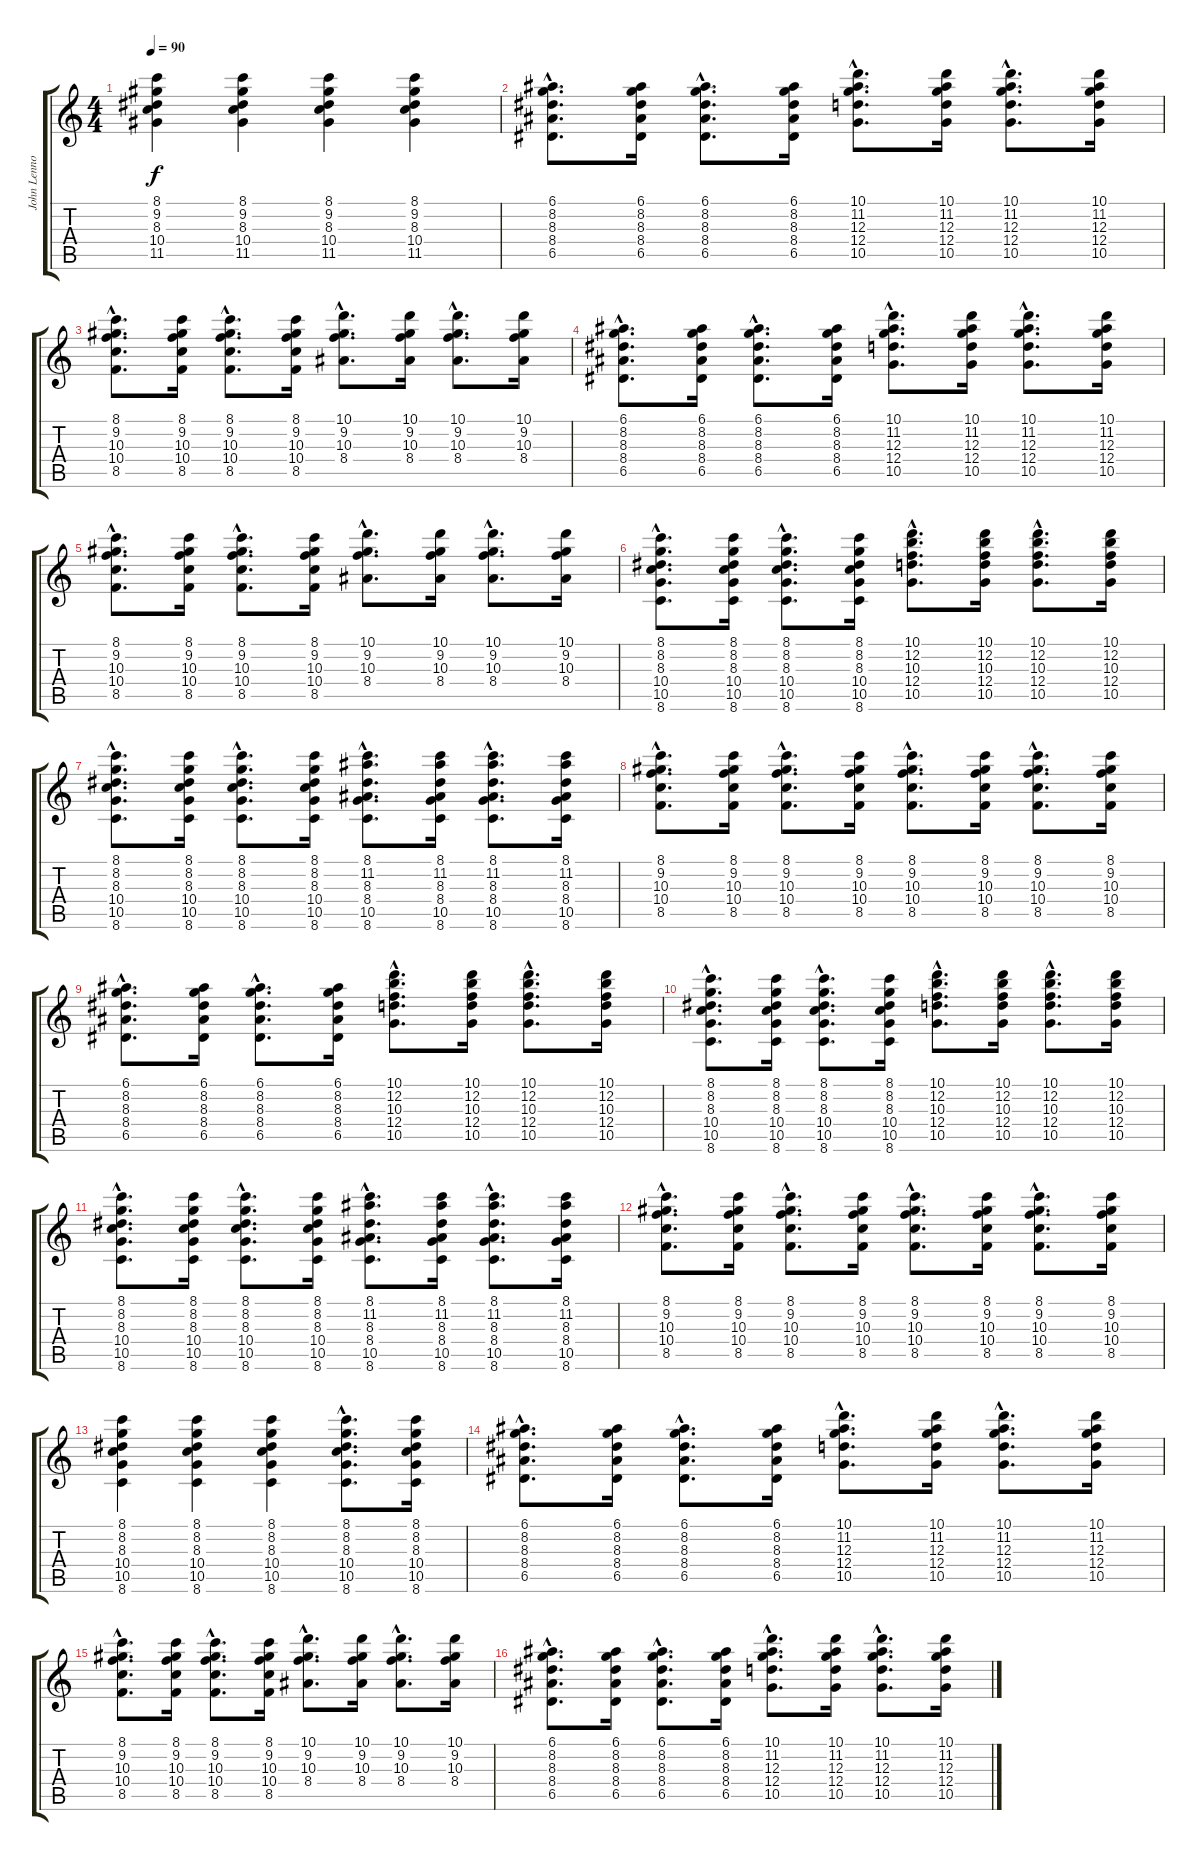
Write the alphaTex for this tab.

\track ("John Lennon" "John Lenno") {instrument acousticguitarsteel}
\staff {score tabs}
\tuning (E4 B3 G3 D3 A2 E2) {hide}
\ts (4 4)
\tempo 90
\clef g2
\ks c
(8.1 9.2 8.3 10.4 11.5).4{dy f} (8.1 9.2 8.3 10.4 11.5).4 (8.1 9.2 8.3 10.4 11.5).4 (8.1 9.2 8.3 10.4 11.5).4 |
(6.1{hac} 8.2{hac} 8.3{hac} 8.4{hac} 6.5{hac}).8{d} (6.1 8.2 8.3 8.4 6.5).16 (6.1{hac} 8.2{hac} 8.3{hac} 8.4{hac} 6.5{hac}).8{d} (6.1 8.2 8.3 8.4 6.5).16 (10.1{hac} 11.2{hac} 12.3{hac} 12.4{hac} 10.5{hac}).8{d} (10.1 11.2 12.3 12.4 10.5).16 (10.1{hac} 11.2{hac} 12.3{hac} 12.4{hac} 10.5{hac}).8{d} (10.1 11.2 12.3 12.4 10.5).16 |
(8.1{hac} 9.2{hac} 10.3{hac} 10.4{hac} 8.5{hac}).8{d} (8.1 9.2 10.3 10.4 8.5).16 (8.1{hac} 9.2{hac} 10.3{hac} 10.4{hac} 8.5{hac}).8{d} (8.1 9.2 10.3 10.4 8.5).16 (10.1{hac} 9.2{hac} 10.3{hac} 8.4{hac}).8{d} (10.1 9.2 10.3 8.4).16 (10.1{hac} 9.2{hac} 10.3{hac} 8.4{hac}).8{d} (10.1 9.2 10.3 8.4).16 |
(6.1{hac} 8.2{hac} 8.3{hac} 8.4{hac} 6.5{hac}).8{d} (6.1 8.2 8.3 8.4 6.5).16 (6.1{hac} 8.2{hac} 8.3{hac} 8.4{hac} 6.5{hac}).8{d} (6.1 8.2 8.3 8.4 6.5).16 (10.1{hac} 11.2{hac} 12.3{hac} 12.4{hac} 10.5{hac}).8{d} (10.1 11.2 12.3 12.4 10.5).16 (10.1{hac} 11.2{hac} 12.3{hac} 12.4{hac} 10.5{hac}).8{d} (10.1 11.2 12.3 12.4 10.5).16 |
(8.1{hac} 9.2{hac} 10.3{hac} 10.4{hac} 8.5{hac}).8{d} (8.1 9.2 10.3 10.4 8.5).16 (8.1{hac} 9.2{hac} 10.3{hac} 10.4{hac} 8.5{hac}).8{d} (8.1 9.2 10.3 10.4 8.5).16 (10.1{hac} 9.2{hac} 10.3{hac} 8.4{hac}).8{d} (10.1 9.2 10.3 8.4).16 (10.1{hac} 9.2{hac} 10.3{hac} 8.4{hac}).8{d} (10.1 9.2 10.3 8.4).16 |
(8.1{hac} 8.2{hac} 8.3{hac} 10.4{hac} 10.5{hac} 8.6{hac}).8{d} (8.1 8.2 8.3 10.4 10.5 8.6).16 (8.1{hac} 8.2{hac} 8.3{hac} 10.4{hac} 10.5{hac} 8.6{hac}).8{d} (8.1 8.2 8.3 10.4 10.5 8.6).16 (10.1{hac} 12.2{hac} 10.3{hac} 12.4{hac} 10.5{hac}).8{d} (10.1 12.2 10.3 12.4 10.5).16 (10.1{hac} 12.2{hac} 10.3{hac} 12.4{hac} 10.5{hac}).8{d} (10.1 12.2 10.3 12.4 10.5).16 |
(8.1{hac} 8.2{hac} 8.3{hac} 10.4{hac} 10.5{hac} 8.6{hac}).8{d} (8.1 8.2 8.3 10.4 10.5 8.6).16 (8.1{hac} 8.2{hac} 8.3{hac} 10.4{hac} 10.5{hac} 8.6{hac}).8{d} (8.1 8.2 8.3 10.4 10.5 8.6).16 (8.1{hac} 11.2{hac} 8.3{hac} 8.4{hac} 10.5{hac} 8.6{hac}).8{d} (8.1 11.2 8.3 8.4 10.5 8.6).16 (8.1{hac} 11.2{hac} 8.3{hac} 8.4{hac} 10.5{hac} 8.6{hac}).8{d} (8.1 11.2 8.3 8.4 10.5 8.6).16 |
(8.1{hac} 9.2{hac} 10.3{hac} 10.4{hac} 8.5{hac}).8{d} (8.1 9.2 10.3 10.4 8.5).16 (8.1{hac} 9.2{hac} 10.3{hac} 10.4{hac} 8.5{hac}).8{d} (8.1 9.2 10.3 10.4 8.5).16 (8.1{hac} 9.2{hac} 10.3{hac} 10.4{hac} 8.5{hac}).8{d} (8.1 9.2 10.3 10.4 8.5).16 (8.1{hac} 9.2{hac} 10.3{hac} 10.4{hac} 8.5{hac}).8{d} (8.1 9.2 10.3 10.4 8.5).16 |
(6.1{hac} 8.2{hac} 8.3{hac} 8.4{hac} 6.5{hac}).8{d} (6.1 8.2 8.3 8.4 6.5).16 (6.1{hac} 8.2{hac} 8.3{hac} 8.4{hac} 6.5{hac}).8{d} (6.1 8.2 8.3 8.4 6.5).16 (10.1{hac} 12.2{hac} 10.3{hac} 12.4{hac} 10.5{hac}).8{d} (10.1 12.2 10.3 12.4 10.5).16 (10.1{hac} 12.2{hac} 10.3{hac} 12.4{hac} 10.5{hac}).8{d} (10.1 12.2 10.3 12.4 10.5).16 |
(8.1{hac} 8.2{hac} 8.3{hac} 10.4{hac} 10.5{hac} 8.6{hac}).8{d} (8.1 8.2 8.3 10.4 10.5 8.6).16 (8.1{hac} 8.2{hac} 8.3{hac} 10.4{hac} 10.5{hac} 8.6{hac}).8{d} (8.1 8.2 8.3 10.4 10.5 8.6).16 (10.1{hac} 12.2{hac} 10.3{hac} 12.4{hac} 10.5{hac}).8{d} (10.1 12.2 10.3 12.4 10.5).16 (10.1{hac} 12.2{hac} 10.3{hac} 12.4{hac} 10.5{hac}).8{d} (10.1 12.2 10.3 12.4 10.5).16 |
(8.1{hac} 8.2{hac} 8.3{hac} 10.4{hac} 10.5{hac} 8.6{hac}).8{d} (8.1 8.2 8.3 10.4 10.5 8.6).16 (8.1{hac} 8.2{hac} 8.3{hac} 10.4{hac} 10.5{hac} 8.6{hac}).8{d} (8.1 8.2 8.3 10.4 10.5 8.6).16 (8.1{hac} 11.2{hac} 8.3{hac} 8.4{hac} 10.5{hac} 8.6{hac}).8{d} (8.1 11.2 8.3 8.4 10.5 8.6).16 (8.1{hac} 11.2{hac} 8.3{hac} 8.4{hac} 10.5{hac} 8.6{hac}).8{d} (8.1 11.2 8.3 8.4 10.5 8.6).16 |
(8.1{hac} 9.2{hac} 10.3{hac} 10.4{hac} 8.5{hac}).8{d} (8.1 9.2 10.3 10.4 8.5).16 (8.1{hac} 9.2{hac} 10.3{hac} 10.4{hac} 8.5{hac}).8{d} (8.1 9.2 10.3 10.4 8.5).16 (8.1{hac} 9.2{hac} 10.3{hac} 10.4{hac} 8.5{hac}).8{d} (8.1 9.2 10.3 10.4 8.5).16 (8.1{hac} 9.2{hac} 10.3{hac} 10.4{hac} 8.5{hac}).8{d} (8.1 9.2 10.3 10.4 8.5).16 |
(8.1 8.2 8.3 10.4 10.5 8.6).4 (8.1 8.2 8.3 10.4 10.5 8.6).4 (8.1 8.2 8.3 10.4 10.5 8.6).4 (8.1{hac} 8.2{hac} 8.3{hac} 10.4{hac} 10.5{hac} 8.6{hac}).8{d} (8.1 8.2 8.3 10.4 10.5 8.6).16 |
(6.1{hac} 8.2{hac} 8.3{hac} 8.4{hac} 6.5{hac}).8{d} (6.1 8.2 8.3 8.4 6.5).16 (6.1{hac} 8.2{hac} 8.3{hac} 8.4{hac} 6.5{hac}).8{d} (6.1 8.2 8.3 8.4 6.5).16 (10.1{hac} 11.2{hac} 12.3{hac} 12.4{hac} 10.5{hac}).8{d} (10.1 11.2 12.3 12.4 10.5).16 (10.1{hac} 11.2{hac} 12.3{hac} 12.4{hac} 10.5{hac}).8{d} (10.1 11.2 12.3 12.4 10.5).16 |
(8.1{hac} 9.2{hac} 10.3{hac} 10.4{hac} 8.5{hac}).8{d} (8.1 9.2 10.3 10.4 8.5).16 (8.1{hac} 9.2{hac} 10.3{hac} 10.4{hac} 8.5{hac}).8{d} (8.1 9.2 10.3 10.4 8.5).16 (10.1{hac} 9.2{hac} 10.3{hac} 8.4{hac}).8{d} (10.1 9.2 10.3 8.4).16 (10.1{hac} 9.2{hac} 10.3{hac} 8.4{hac}).8{d} (10.1 9.2 10.3 8.4).16 |
(6.1{hac} 8.2{hac} 8.3{hac} 8.4{hac} 6.5{hac}).8{d} (6.1 8.2 8.3 8.4 6.5).16 (6.1{hac} 8.2{hac} 8.3{hac} 8.4{hac} 6.5{hac}).8{d} (6.1 8.2 8.3 8.4 6.5).16 (10.1{hac} 11.2{hac} 12.3{hac} 12.4{hac} 10.5{hac}).8{d} (10.1 11.2 12.3 12.4 10.5).16 (10.1{hac} 11.2{hac} 12.3{hac} 12.4{hac} 10.5{hac}).8{d} (10.1 11.2 12.3 12.4 10.5).16
